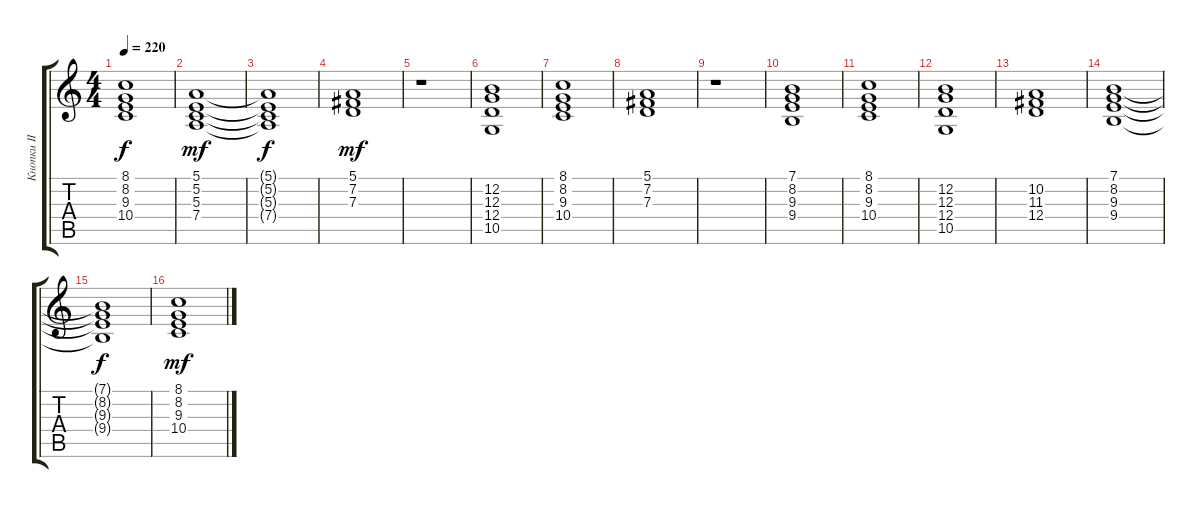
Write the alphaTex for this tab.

\track ("Кнопки II" "Кнопки II") {instrument choiraahs}
\staff {score tabs}
\tuning (E4 B3 G3 D3 A2 E2) {hide}
\ts (4 4)
\tempo 220
\clef g2
\ks c
(8.1{t} 8.2{t} 9.3{t} 10.4{t}).1{dy f} |
(5.1 5.2 5.3 7.4).1{dy mf} |
(5.1{t} 5.2{t} 5.3{t} 7.4{t}).1{dy f} |
(5.1 7.2 7.3).1{dy mf} |
r.1 |
(12.2 12.3 12.4 10.5).1 |
(8.1 8.2 9.3 10.4).1 |
(5.1 7.2 7.3).1 |
r.1 |
(7.1 8.2 9.3 9.4).1 |
(8.1 8.2 9.3 10.4).1 |
(12.2 12.3 12.4 10.5).1 |
(10.2 11.3 12.4).1 |
(7.1 8.2 9.3 9.4).1 |
(7.1{t} 8.2{t} 9.3{t} 9.4{t}).1{dy f} |
(8.1 8.2 9.3 10.4).1{dy mf}
